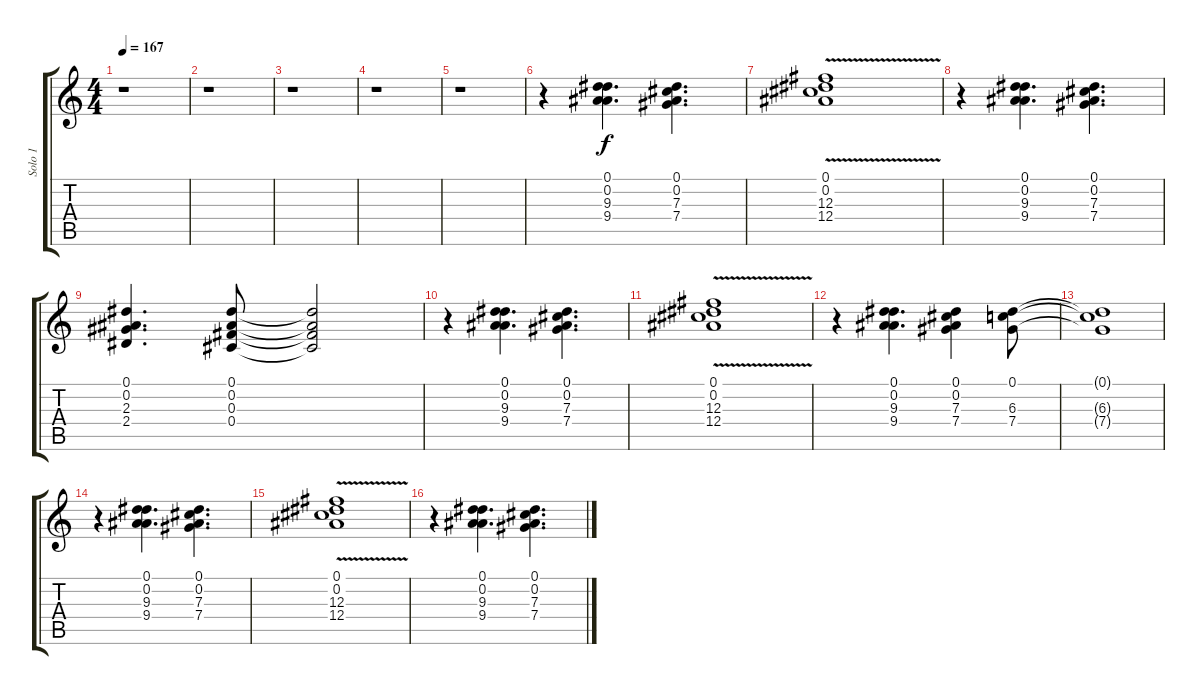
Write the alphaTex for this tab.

\track ("Solo 1" "Solo 1") {instrument distortionguitar}
\staff {score tabs}
\tuning (Eb4 Bb3 Gb3 Db3 Ab2 Eb2) {hide}
\ts (4 4)
\tempo 167
\clef g2
\ks c
r.1{dy f} |
r.1 |
r.1 |
r.1 |
r.1 |
r.4 (0.1 0.2 9.3 9.4).4{d} (0.1 0.2 7.3 7.4).4{d} |
(0.1{v} 0.2{v} 12.3{v} 12.4{v}).1 |
r.4 (0.1 0.2 9.3 9.4).4{d} (0.1 0.2 7.3 7.4).4{d} |
(0.1 0.2 2.3 2.4).4{d} (0.1 0.2 0.3 0.4).8 (0.1{t} 0.2{t} 0.3{t} 0.4{t}).2 |
r.4 (0.1 0.2 9.3 9.4).4{d} (0.1 0.2 7.3 7.4).4{d} |
(0.1{v} 0.2{v} 12.3{v} 12.4{v}).1 |
r.4 (0.1 0.2 9.3 9.4).4{d} (0.1 0.2 7.3 7.4).4 (0.1 6.3 7.4).8 |
(0.1{t} 6.3{t} 7.4{t}).1 |
r.4 (0.1 0.2 9.3 9.4).4{d} (0.1 0.2 7.3 7.4).4{d} |
(0.1{v} 0.2{v} 12.3{v} 12.4{v}).1 |
r.4 (0.1 0.2 9.3 9.4).4{d} (0.1 0.2 7.3 7.4).4{d}
